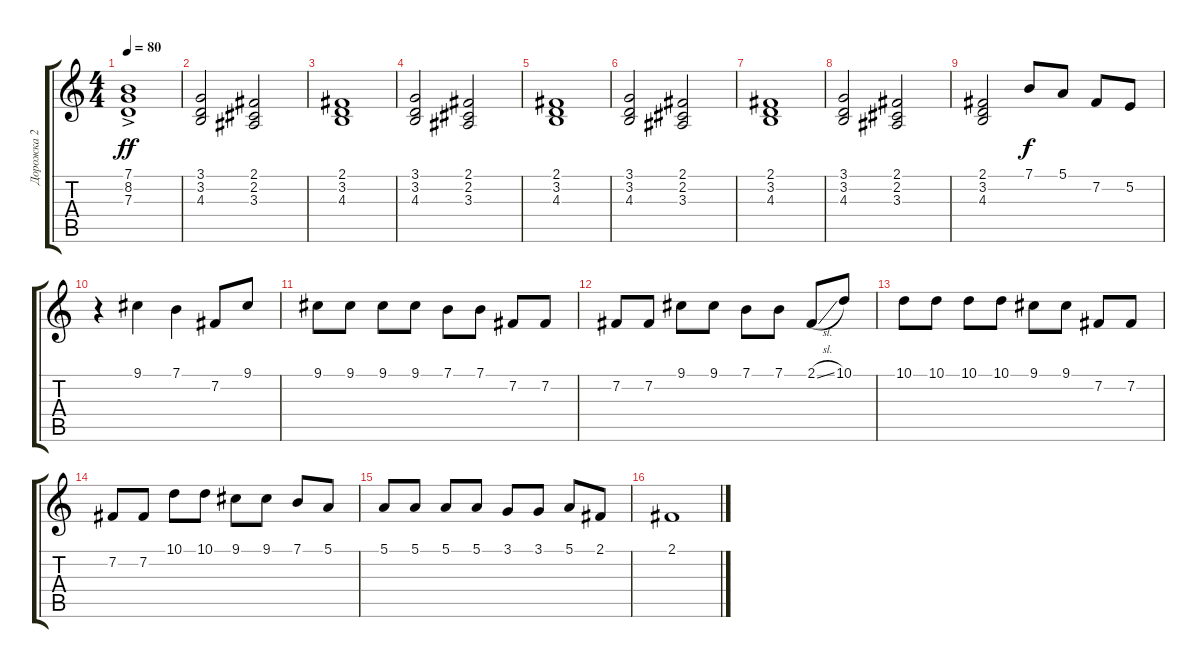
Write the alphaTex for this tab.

\track ("Дорожка 2" "Дорожка 2") {instrument synthstrings2}
\staff {score tabs}
\tuning (E4 B3 G3 D3 A2 E2) {hide}
\ts (4 4)
\tempo 80
\clef g2
\ks c
(7.1 8.2{ac} 7.3{ac}).1{dy ff} |
(3.1 3.2 4.3).2 (2.1 2.2 3.3).2 |
(2.1 3.2 4.3).1 |
(3.1 3.2 4.3).2 (2.1 2.2 3.3).2 |
(2.1 3.2 4.3).1 |
(3.1 3.2 4.3).2 (2.1 2.2 3.3).2 |
(2.1 3.2 4.3).1 |
(3.1 3.2 4.3).2 (2.1 2.2 3.3).2 |
(2.1 3.2 4.3).2 7.1.8{dy f} 5.1.8 7.2.8 5.2.8 |
r.4 9.1.4 7.1.4 7.2.8 9.1.8 |
9.1.8 9.1.8 9.1.8 9.1.8 7.1.8 7.1.8 7.2.8 7.2.8 |
7.2.8 7.2.8 9.1.8 9.1.8 7.1.8 7.1.8 2.1{sl}.8 10.1.8 |
10.1.8 10.1.8 10.1.8 10.1.8 9.1.8 9.1.8 7.2.8 7.2.8 |
7.2.8 7.2.8 10.1.8 10.1.8 9.1.8 9.1.8 7.1.8 5.1.8 |
5.1.8 5.1.8 5.1.8 5.1.8 3.1.8 3.1.8 5.1.8 2.1.8 |
2.1.1
